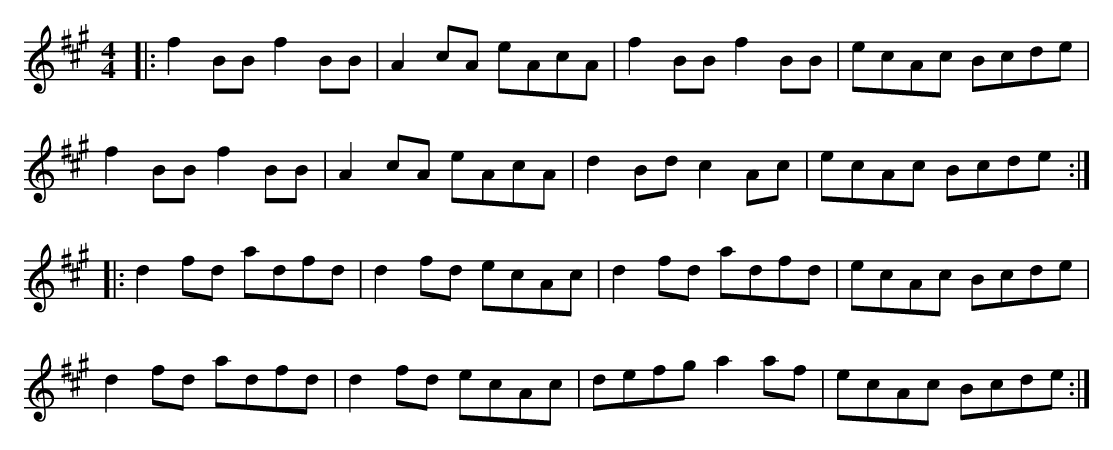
X:1
M:4/4
K:Bdor
|: f2 BB f2 BB | A2 cA eAcA | f2 BB f2 BB | ecAc Bcde |
 f2 BB f2 BB | A2 cA eAcA | d2 Bd c2 Ac | ecAc Bcde :|
 |: d2 fd adfd | d2 fd ecAc | d2 fd adfd | ecAc Bcde |
 d2 fd adfd | d2 fd ecAc | defg a2 af | ecAc Bcde :|
